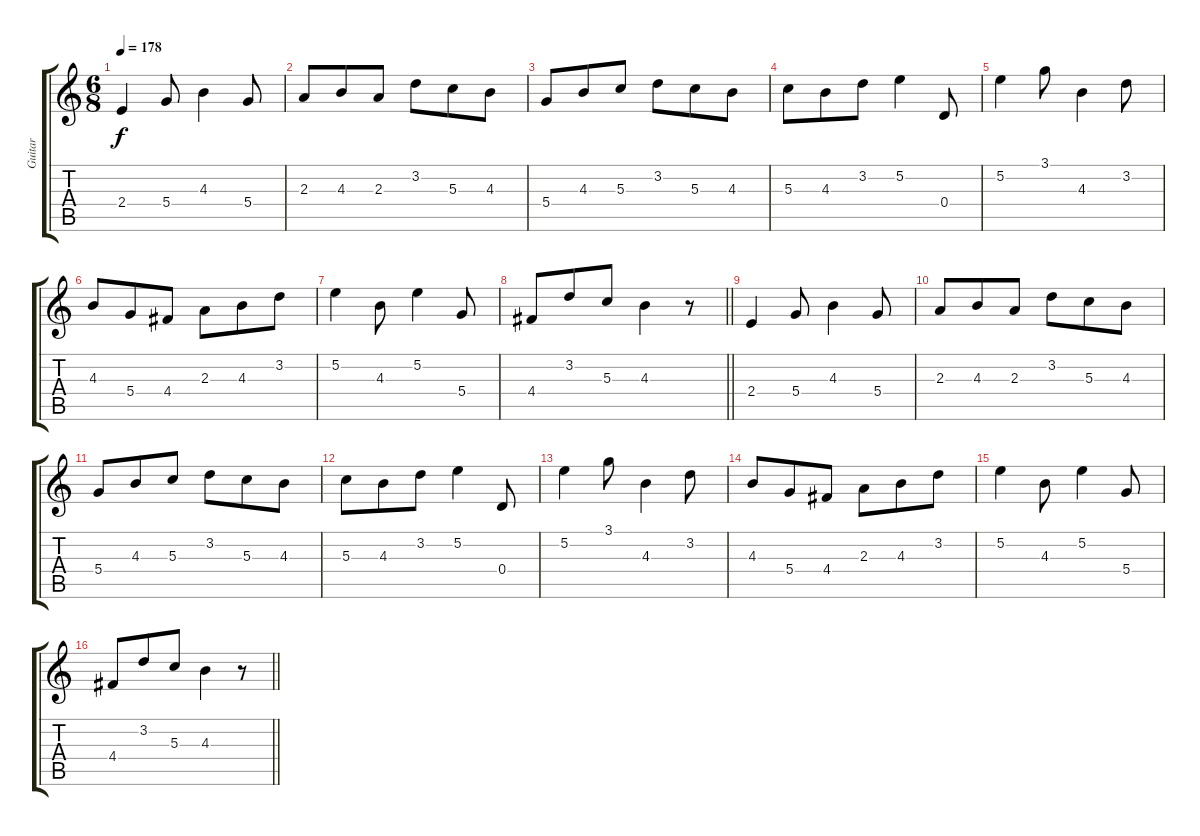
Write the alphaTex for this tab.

\track ("Guitar" "Guitar") {instrument acousticguitarsteel}
\staff {score tabs}
\tuning (E4 B3 G3 D3 A2 E2) {hide}
\ts (6 8)
\section ("" "")
\tempo 178
\clef g2
\ks c
2.4.4{dy f instrument acousticguitarsteel} 5.4.8 4.3.4 5.4.8 |
2.3.8 4.3.8 2.3.8 3.2.8 5.3.8 4.3.8 |
5.4.8 4.3.8 5.3.8 3.2.8 5.3.8 4.3.8 |
5.3.8 4.3.8 3.2.8 5.2.4 0.4.8 |
5.2.4 3.1.8 4.3.4 3.2.8 |
4.3.8 5.4.8 4.4.8 2.3.8 4.3.8 3.2.8 |
5.2.4 4.3.8 5.2.4 5.4.8 |
\barLineRight lightlight
4.4.8 3.2.8 5.3.8 4.3.4 r.8 |
\section ("" "")
2.4.4 5.4.8 4.3.4 5.4.8 |
2.3.8 4.3.8 2.3.8 3.2.8 5.3.8 4.3.8 |
5.4.8 4.3.8 5.3.8 3.2.8 5.3.8 4.3.8 |
5.3.8 4.3.8 3.2.8 5.2.4 0.4.8 |
5.2.4 3.1.8 4.3.4 3.2.8 |
4.3.8 5.4.8 4.4.8 2.3.8 4.3.8 3.2.8 |
5.2.4 4.3.8 5.2.4 5.4.8 |
\barLineRight lightlight
4.4.8 3.2.8 5.3.8 4.3.4 r.8
